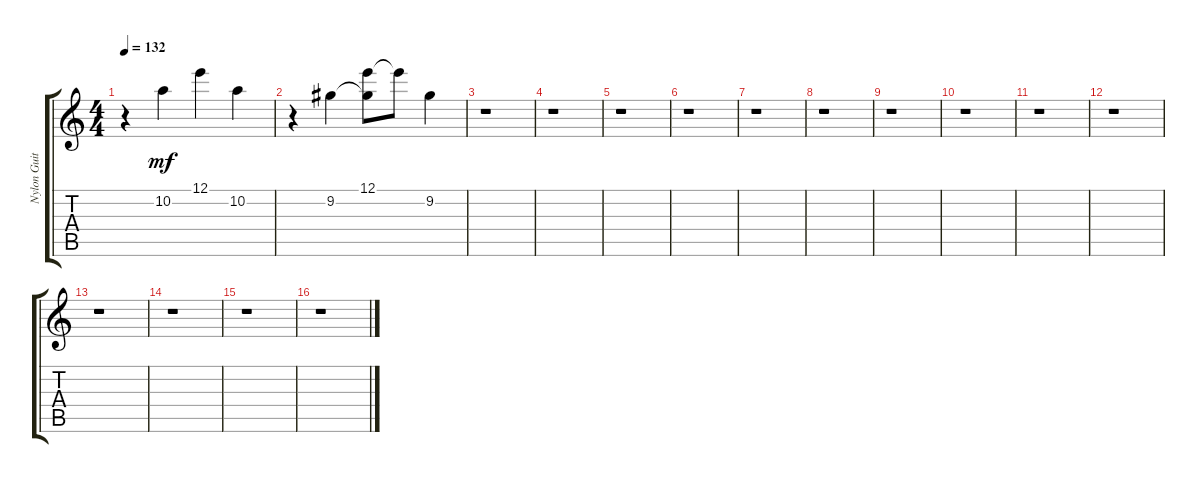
\track ("Nylon Guitar" "Nylon Guit") {instrument acousticguitarnylon}
\staff {score tabs}
\tuning (E4 B3 G3 D3 A2 E2) {hide}
\ts (4 4)
\tempo 132
\clef g2
\ks aminor
r.4{dy mf} 10.2.4 12.1.4 10.2.4 |
r.4 9.2.4 (12.1 9.2{t}).8 12.1{t}.8 9.2.4 |
r.1 |
r.1 |
r.1 |
r.1 |
r.1 |
r.1 |
r.1 |
r.1 |
r.1 |
r.1 |
r.1 |
r.1 |
r.1 |
r.1
